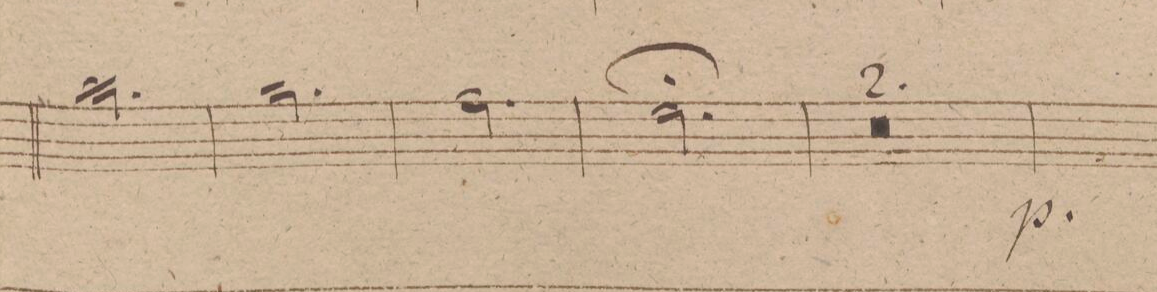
**kern	**dynam
*I"Oboe 1mo	*
*clefG2	*
*k[f#c#g#d#]	*
*M3/4	*
2.aa	.
=132	=132
2.ryy	.
=133	=133
2.gg#	.
=134	=134
2.ff#	.
=135	=135
2.ee;	.
=136	=136
1.r	.
=137	=137
=138	=138
*-	*-
